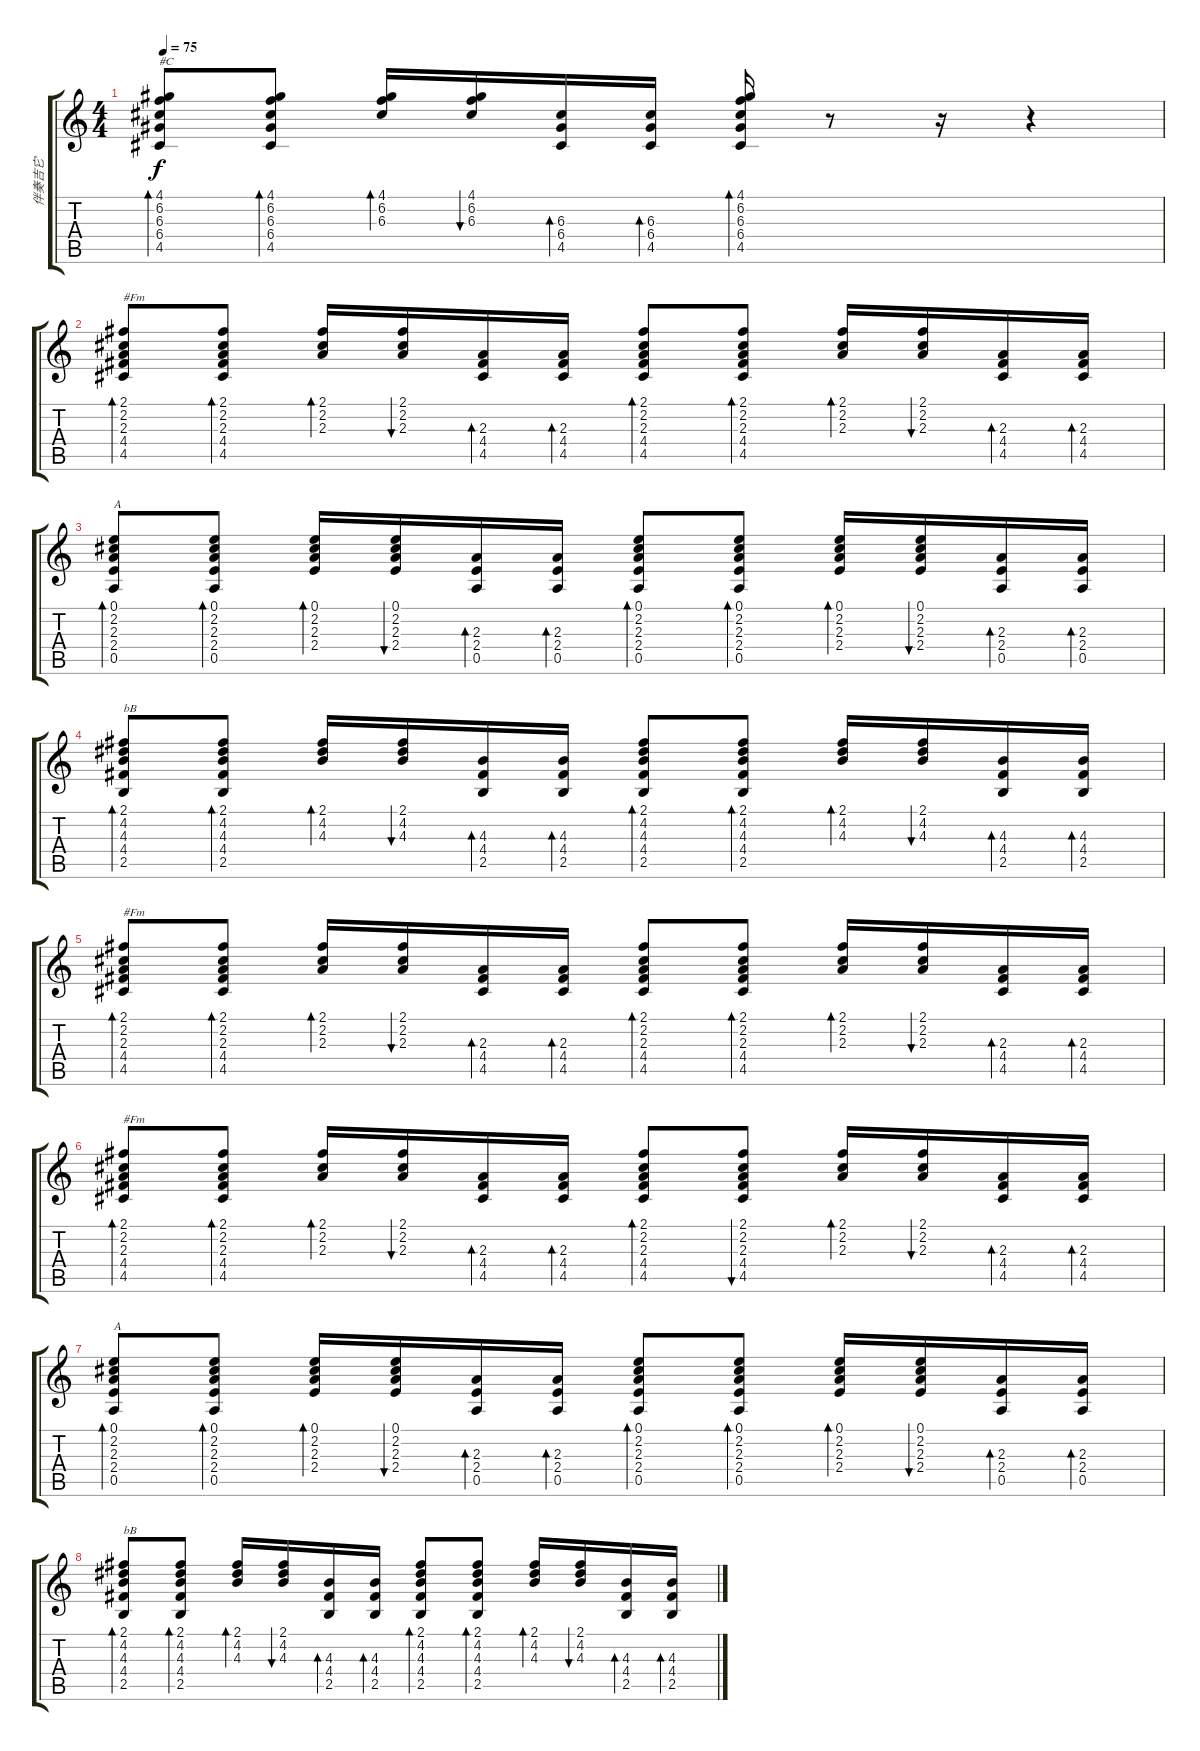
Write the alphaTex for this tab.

\track ("伴奏吉它" "伴奏吉它") {instrument acousticguitarsteel}
\staff {score tabs}
\tuning (E4 B3 G3 D3 A2 E2) {hide}
\ts (4 4)
\tempo 75
\clef g2
\ks c
(4.1 6.2 6.3 6.4 4.5).8{bd 30 txt "#C" dy f} (4.1 6.2 6.3 6.4 4.5).8{bd 30} (4.1 6.2 6.3).16{bd 30} (4.1 6.2 6.3).16{bu 30} (6.3 6.4 4.5).16{bd 30} (6.3 6.4 4.5).16{bd 30} (4.1 6.2 6.3 6.4 4.5).16{bd 30} r.8 r.16 r.4 |
(2.1 2.2 2.3 4.4 4.5).8{bd 30 txt "#Fm"} (2.1 2.2 2.3 4.4 4.5).8{bd 30} (2.1 2.2 2.3).16{bd 30} (2.1 2.2 2.3).16{bu 30} (2.3 4.4 4.5).16{bd 30} (2.3 4.4 4.5).16{bd 30} (2.1 2.2 2.3 4.4 4.5).8{bd 30} (2.1 2.2 2.3 4.4 4.5).8{bd 30} (2.1 2.2 2.3).16{bd 30} (2.1 2.2 2.3).16{bu 30} (2.3 4.4 4.5).16{bd 30} (2.3 4.4 4.5).16{bd 30} |
(0.1 2.2 2.3 2.4 0.5).8{bd 30 txt "A"} (0.1 2.2 2.3 2.4 0.5).8{bd 30} (0.1 2.2 2.3 2.4).16{bd 30} (0.1 2.2 2.3 2.4).16{bu 30} (2.3 2.4 0.5).16{bd 30} (2.3 2.4 0.5).16{bd 30} (0.1 2.2 2.3 2.4 0.5).8{bd 30} (0.1 2.2 2.3 2.4 0.5).8{bd 30} (0.1 2.2 2.3 2.4).16{bd 30} (0.1 2.2 2.3 2.4).16{bu 30} (2.3 2.4 0.5).16{bd 30} (2.3 2.4 0.5).16{bd 30} |
(2.1 4.2 4.3 4.4 2.5).8{bd 30 txt "bB"} (2.1 4.2 4.3 4.4 2.5).8{bd 30} (2.1 4.2 4.3).16{bd 30} (2.1 4.2 4.3).16{bu 30} (4.3 4.4 2.5).16{bd 30} (4.3 4.4 2.5).16{bd 30} (2.1 4.2 4.3 4.4 2.5).8{bd 30} (2.1 4.2 4.3 4.4 2.5).8{bd 30} (2.1 4.2 4.3).16{bd 30} (2.1 4.2 4.3).16{bu 30} (4.3 4.4 2.5).16{bd 30} (4.3 4.4 2.5).16{bd 30} |
(2.1 2.2 2.3 4.4 4.5).8{bd 30 txt "#Fm"} (2.1 2.2 2.3 4.4 4.5).8{bd 30} (2.1 2.2 2.3).16{bd 30} (2.1 2.2 2.3).16{bu 30} (2.3 4.4 4.5).16{bd 30} (2.3 4.4 4.5).16{bd 30} (2.1 2.2 2.3 4.4 4.5).8{bd 30} (2.1 2.2 2.3 4.4 4.5).8{bd 30} (2.1 2.2 2.3).16{bd 30} (2.1 2.2 2.3).16{bu 30} (2.3 4.4 4.5).16{bd 30} (2.3 4.4 4.5).16{bd 30} |
(2.1 2.2 2.3 4.4 4.5).8{bd 30 txt "#Fm"} (2.1 2.2 2.3 4.4 4.5).8{bd 30} (2.1 2.2 2.3).16{bd 30} (2.1 2.2 2.3).16{bu 30} (2.3 4.4 4.5).16{bd 30} (2.3 4.4 4.5).16{bd 30} (2.1 2.2 2.3 4.4 4.5).8{bd 30} (2.1 2.2 2.3 4.4 4.5).8{bu 30} (2.1 2.2 2.3).16{bd 30} (2.1 2.2 2.3).16{bu 30} (2.3 4.4 4.5).16{bd 30} (2.3 4.4 4.5).16{bd 30} |
(0.1 2.2 2.3 2.4 0.5).8{bd 30 txt "A"} (0.1 2.2 2.3 2.4 0.5).8{bd 30} (0.1 2.2 2.3 2.4).16{bd 30} (0.1 2.2 2.3 2.4).16{bu 30} (2.3 2.4 0.5).16{bd 30} (2.3 2.4 0.5).16{bd 30} (0.1 2.2 2.3 2.4 0.5).8{bd 30} (0.1 2.2 2.3 2.4 0.5).8{bd 30} (0.1 2.2 2.3 2.4).16{bd 30} (0.1 2.2 2.3 2.4).16{bu 30} (2.3 2.4 0.5).16{bd 30} (2.3 2.4 0.5).16{bd 30} |
(2.1 4.2 4.3 4.4 2.5).8{bd 30 txt "bB"} (2.1 4.2 4.3 4.4 2.5).8{bd 30} (2.1 4.2 4.3).16{bd 30} (2.1 4.2 4.3).16{bu 30} (4.3 4.4 2.5).16{bd 30} (4.3 4.4 2.5).16{bd 30} (2.1 4.2 4.3 4.4 2.5).8{bd 30} (2.1 4.2 4.3 4.4 2.5).8{bd 30} (2.1 4.2 4.3).16{bd 30} (2.1 4.2 4.3).16{bu 30} (4.3 4.4 2.5).16{bd 30} (4.3 4.4 2.5).16{bd 30}
